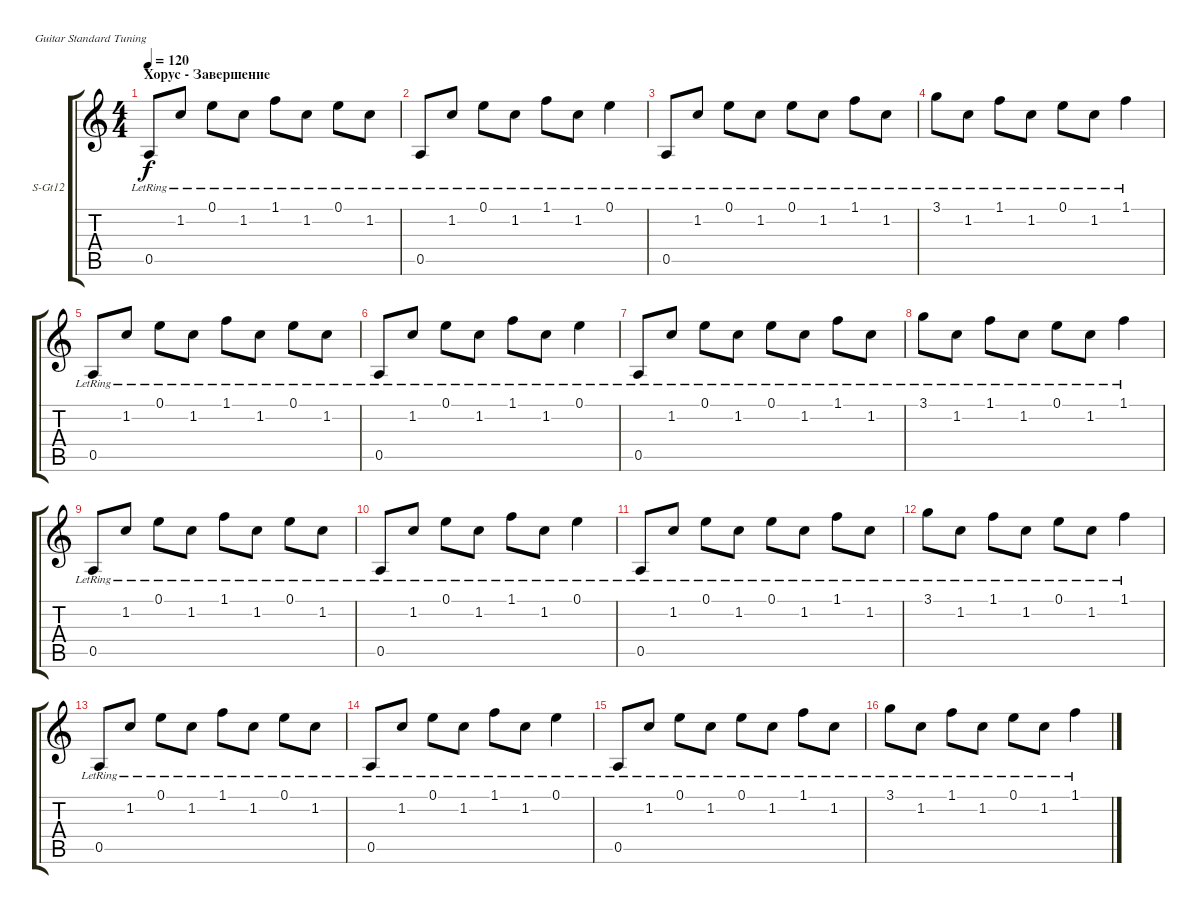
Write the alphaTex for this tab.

\defaultSystemsLayout 4
\bracketExtendMode groupsimilarinstruments
\firstSystemTrackNameOrientation horizontal
\otherSystemsTrackNameOrientation horizontal
\track ("Guitar Duble 12 String" "S-Gt12") {instrument acousticguitarsteel}
\staff {score tabs}
\tuning (E4 B3 G3 D3 A2 E2)
\ts (4 4)
\section ("" "Хорус - Завершение")
\tempo 120
\clef g2
\ks c
0.5{lr}.8{dy f} 1.2{lr}.8 0.1{lr}.8 1.2{lr}.8 1.1{lr}.8 1.2{lr}.8 0.1{lr}.8 1.2{lr}.8 |
0.5{lr}.8 1.2{lr}.8 0.1{lr}.8 1.2{lr}.8 1.1{lr}.8 1.2{lr}.8 0.1{lr}.4 |
0.5{lr}.8 1.2{lr}.8 0.1{lr}.8 1.2{lr}.8 0.1{lr}.8 1.2{lr}.8 1.1{lr}.8 1.2{lr}.8 |
3.1{lr}.8 1.2{lr}.8 1.1{lr}.8 1.2{lr}.8 0.1{lr}.8 1.2{lr}.8 1.1{lr}.4 |
0.5{lr}.8 1.2{lr}.8 0.1{lr}.8 1.2{lr}.8 1.1{lr}.8 1.2{lr}.8 0.1{lr}.8 1.2{lr}.8 |
0.5{lr}.8 1.2{lr}.8 0.1{lr}.8 1.2{lr}.8 1.1{lr}.8 1.2{lr}.8 0.1{lr}.4 |
0.5{lr}.8 1.2{lr}.8 0.1{lr}.8 1.2{lr}.8 0.1{lr}.8 1.2{lr}.8 1.1{lr}.8 1.2{lr}.8 |
3.1{lr}.8 1.2{lr}.8 1.1{lr}.8 1.2{lr}.8 0.1{lr}.8 1.2{lr}.8 1.1{lr}.4 |
0.5{lr}.8 1.2{lr}.8 0.1{lr}.8 1.2{lr}.8 1.1{lr}.8 1.2{lr}.8 0.1{lr}.8 1.2{lr}.8 |
0.5{lr}.8 1.2{lr}.8 0.1{lr}.8 1.2{lr}.8 1.1{lr}.8 1.2{lr}.8 0.1{lr}.4 |
0.5{lr}.8 1.2{lr}.8 0.1{lr}.8 1.2{lr}.8 0.1{lr}.8 1.2{lr}.8 1.1{lr}.8 1.2{lr}.8 |
3.1{lr}.8 1.2{lr}.8 1.1{lr}.8 1.2{lr}.8 0.1{lr}.8 1.2{lr}.8 1.1{lr}.4 |
0.5{lr}.8 1.2{lr}.8 0.1{lr}.8 1.2{lr}.8 1.1{lr}.8 1.2{lr}.8 0.1{lr}.8 1.2{lr}.8 |
0.5{lr}.8 1.2{lr}.8 0.1{lr}.8 1.2{lr}.8 1.1{lr}.8 1.2{lr}.8 0.1{lr}.4 |
0.5{lr}.8 1.2{lr}.8 0.1{lr}.8 1.2{lr}.8 0.1{lr}.8 1.2{lr}.8 1.1{lr}.8 1.2{lr}.8 |
3.1{lr}.8 1.2{lr}.8 1.1{lr}.8 1.2{lr}.8 0.1{lr}.8 1.2{lr}.8 1.1{lr}.4
